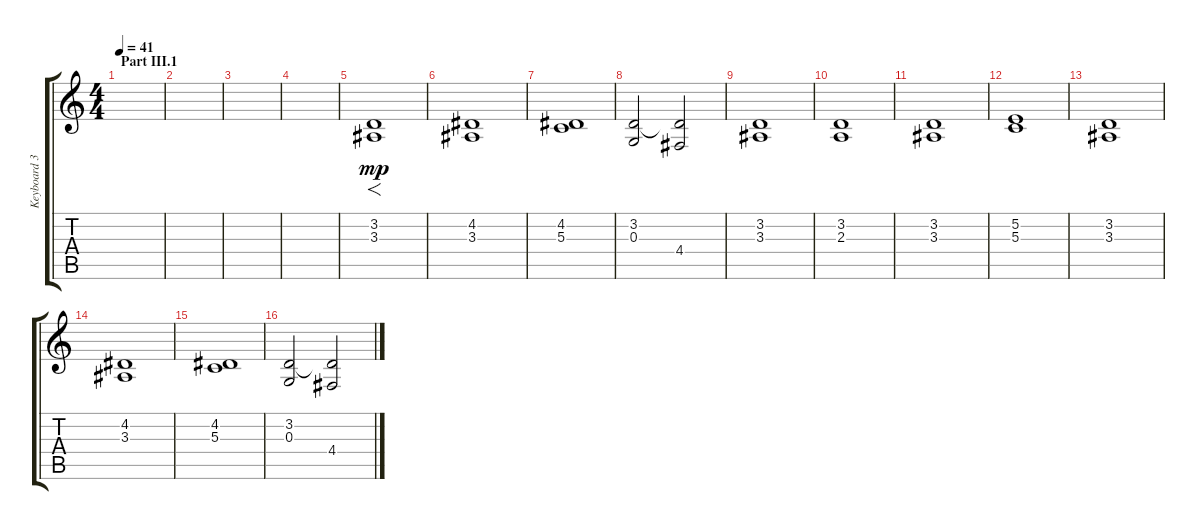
\track ("Keyboard 3" "Keyboard 3") {instrument stringensemble1}
\staff {score tabs}
\tuning (E4 B3 G3 D3 A2 E2) {hide}
\ts (4 4)
\section ("" "Part III.1")
\tempo 41
\clef g2
\ks c
|
|
|
|
(3.2 3.3).1{f dy mp} |
(4.2 3.3).1 |
(4.2 5.3).1 |
(3.2 0.3).2 (3.2{t} 4.4).2 |
(3.2 3.3).1 |
(3.2 2.3).1 |
(3.2 3.3).1 |
(5.2 5.3).1 |
(3.2 3.3).1 |
(4.2 3.3).1 |
(4.2 5.3).1 |
(3.2 0.3).2 (3.2{t} 4.4).2
